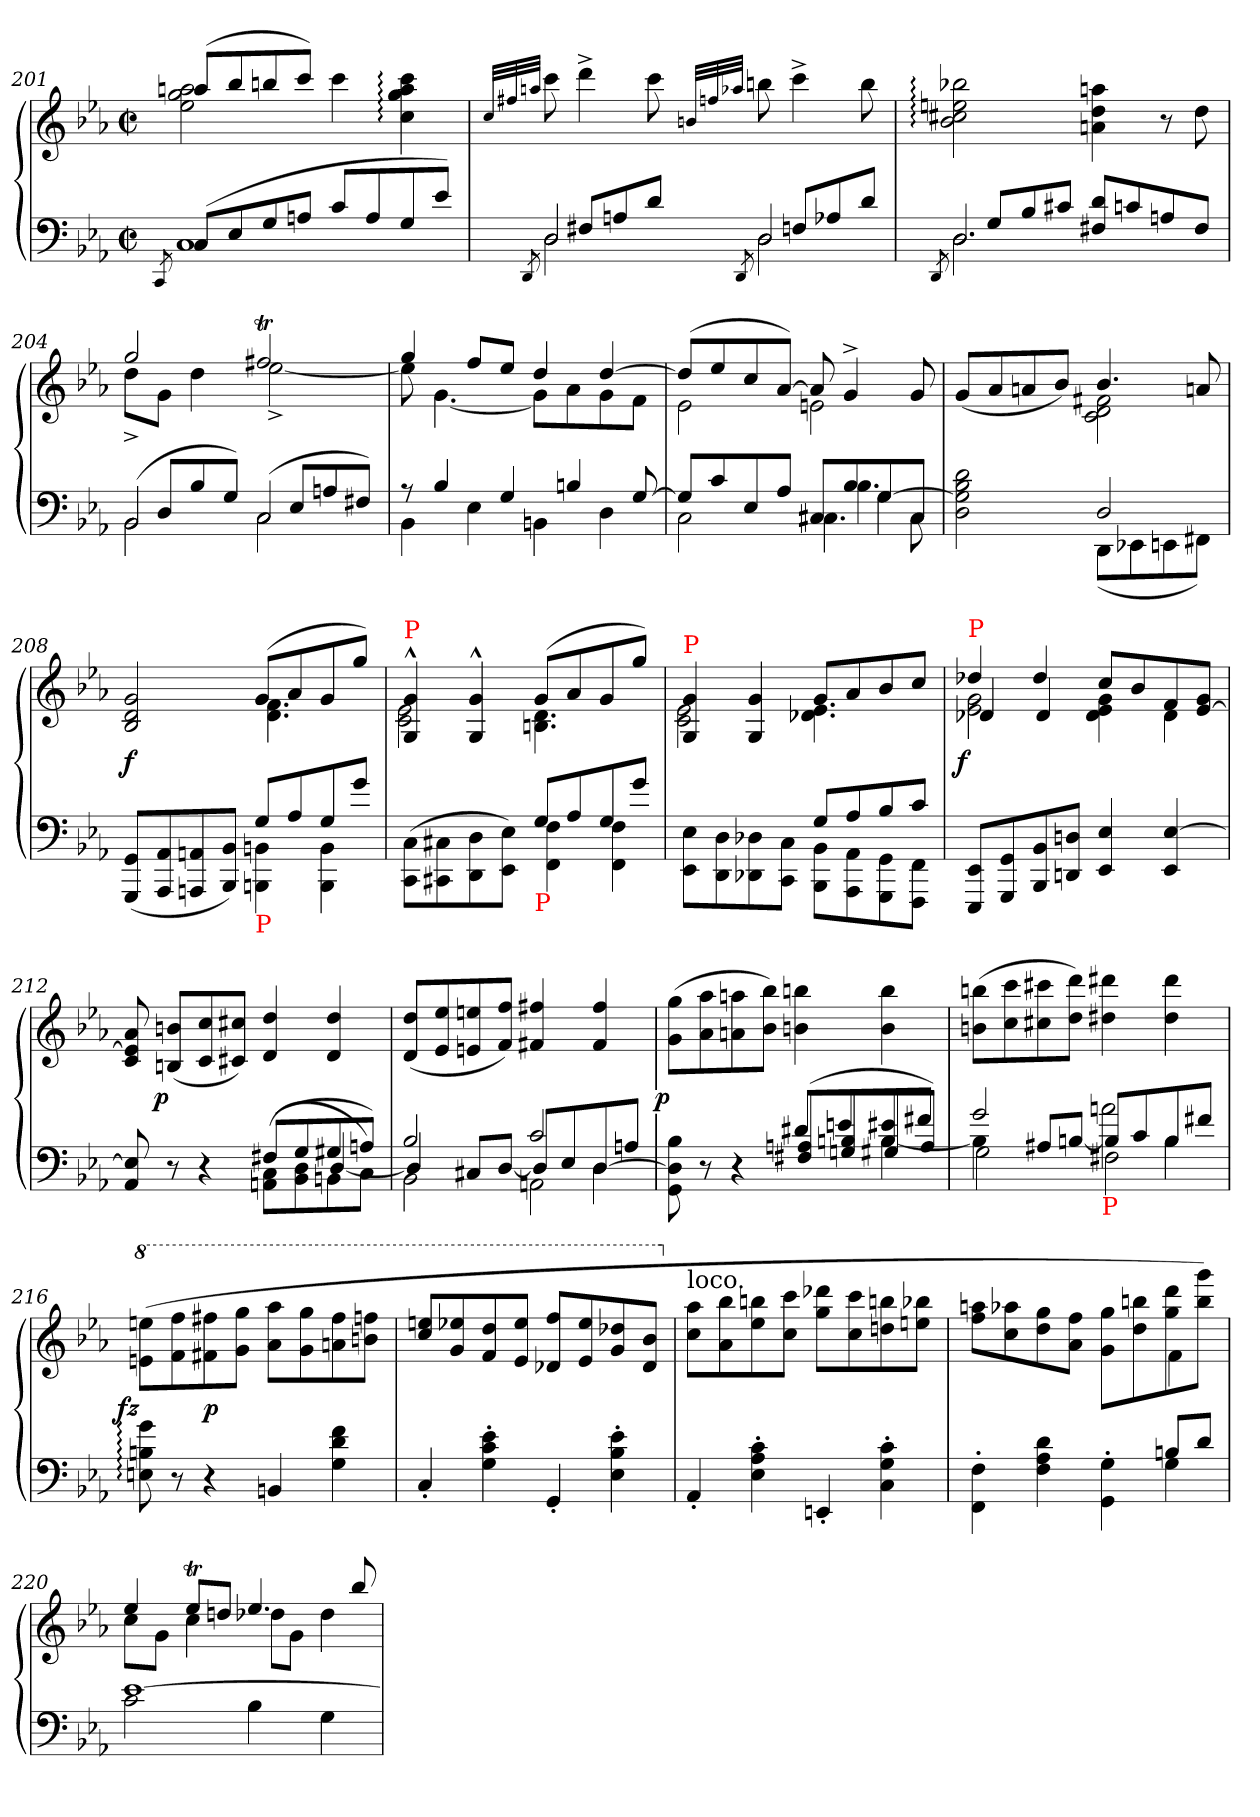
**kern	**kern	**dynam
*part1	*part1	*part1
*staff2	*staff1	*staff1/2
*clefF4	*clefG2	*
*k[b-e-a-]	*k[b-e-a-]	*
*c:	*c:	*
*M2/2	*M2/2	*
*met(c|)	*met(c|)	*
=201	=201	=201
8qCC/	.	.
*^	*^	*
(8CL	1C	(8aanL	2aa 2gg 2ee-	.
8E-	.	8bb-	.	.
8G	.	8bbn	.	.
8AnJ	.	8cccJ)	.	.
8cL	.	4ccc	4ryy	.
8A	.	.	.	.
8G	.	4ryy	4ccc: 4aa: 4gg: 4cc:	.
8e-J)	.	.	.	.
*	*	*v	*v	*
=202	=202	=202	=202
.	.	32qqcc/LLL	.
.	.	32qqff#X/	.
8qDD/	.	32qqaan/JJJ	.
!LO:N:vis=2	!	!	!
8D	2D	8ccc	.
8F#XL	.	4ddd^<	.
8An	.	.	.
8dJ	.	8ccc	.
.	.	32qqbn/LLL	.
.	.	32qqffn/	.
8qDD/	.	32qqaa-X/JJJ	.
!LO:N:vis=2	!	!	!
8D	2D	8bbn	.
8FnL	.	4ccc^<	.
8A-X	.	.	.
8dJ	.	8bb	.
=203	=203	=203	=203
8qDD	.	.	.
!LO:N:vis=2.	!	!	!
8D	2.D	2bb-X: 2een: 2cc#X: 2b-:	.
8GL	.	.	.
8B-	.	.	.
8c#XJ	.	.	.
8d 8F#XL	.	4aan 4dd 4an	.
8cn	.	.	.
8An	4ryy	8r	.
8F#J	.	8dd	.
=204	=204	=204	=204
!LO:N:vis=2	!	!	!
*	*	*^	*
(8BB-	2BB-	2gg	8dd^<L	.
8DL	.	.	8gJ	.
8B-	.	.	4dd	.
8GJ)	.	.	.	.
!LO:N:vis=2	!	!	!	!
(8C	2C	2ff#Xt	[2ee-^	.
8E-L	.	.	.	.
8An	.	.	.	.
8F#XJ)	.	.	.	.
=205	=205	=205	=205	=205
8rA	4BB-	4gg	8ee-]	.
4B-	.	.	[4.g	.
.	4E-	8ffL	.	.
4G	.	8ee-J	.	.
.	4BBn	4dd	8gL]	.
4Bn	.	.	8a-	.
.	4D	[4dd	8g	.
[8G	.	.	8fJ	.
=206	=206	=206	=206	=206
*^	*^	*	*	*
8GL]	2C	2ryy	2ryy	(8ddL]	2e-	.
8c	.	.	.	8ee-	.	.
8E-	.	.	.	8cc	.	.
8A-J	.	.	.	[8a-J)	.	.
8C#XL	8ryy	4ryy	4.C#X\	8a-]	2en	.
8B-	4.B-	.	.	4g^<	.	.
8G	.	[4G\	.	.	.	.
8C#J	.	.	8C#\	8g	.	.
*	*v	*v	*v	*	*	*
=207	=207	=207	=207	=207
2ryy	2d\ 2B-\ 2G]\ 2D\	(8gL	2ryy	.
.	.	8a-	.	.
.	.	8an	.	.
.	.	8b-J)	.	.
2D	(>8DDL	4.b-	2f#X 2d 2c	.
.	8EE-X	.	.	.
.	8EEn	.	.	.
.	8FF#XJ)	8an	.	.
=208	=208	=208	=208	=208
(<8GG 8GGGL	2ryy	2g 2d 2B-	2ryy	f
8AA- 8AAA-	.	.	.	.
8AAn 8AAAn	.	.	.	.
8BB- 8BBB-J)	.	.	.	.
!LO:TX:b:color=red:t=P	!	!	!	!
8G/L	4BBn 4BBBn	(8gL	4.f 4.d	.
8A-/	.	8a-	.	.
8G/	4BB 4BBB	8g	.	.
8g\J	.	8ggJ)	8ryy	.
=209	=209	=209	=209	=209
!	!	!LO:TX:a:color=red:t=P	!	!
(<8C\ 8CC\L	2ryy	4g^^/ 4G^^/	2e- 2c	.
8C#X\ 8CC#X\	.	.	.	.
8D\ 8DD\	.	4g^^/ 4G^^/	.	.
8E-\ 8EE-\J)	.	.	.	.
!LO:TX:b:color=red:t=P	!	!	!	!
8G/L	4F 4FF	(8gL	4.d 4.Bn	.
8A-/	.	8a-	.	.
8G/	4F 4FF	8g	.	.
8g\J	.	8ggJ)	8ryy	.
=210	=210	=210	=210	=210
!	!	!LO:TX:a:color=red:t=P	!	!
8E-\ 8EE-\L	2ryy	4g/ 4G/	2e- 2c	.
8D\ 8DD\	.	.	.	.
8D-X\ 8DD-X\	.	4g/ 4G/	.	.
8C\ 8CC\J	.	.	.	.
8GL	8BB- 8BBB-L	8gL	4.e- 4.d-X	.
8A-	8AA- 8AAA-	8a-	.	.
8B-	8GG 8GGG	8b-	.	.
8cJ	8FF 8FFFJ	8ccJ	8ryy	.
=211	=211	=211	=211	=211
*	*	*	*^	*
!	!	!LO:TX:a:color=red:t=P	!	!	!
!	!	!	!	!	!LO:DY:rj
*v	*v	*	*	*	*
8EE- 8EEE-L	4dd-X	2g 2e-	4d-X	f
8GG 8GGG	.	.	.	.
8BB- 8BBB-	4dd-	.	4d-	.
8Dn 8DDnJ	.	.	.	.
4E- 4EE-	8ccL	4g 4e- 4d-	2ryy	.
.	8b-	.	.	.
[4E- 4EE-	8f	4d-	.	.
.	8g [8e-J	.	.	.
*	*v	*v	*v	*
=212	=212	=212
*^	*	*
*	*^	*	*
8E-] 8AA-	2.ryy	2ryy	8a- 8e-] 8c	.
!	!	!	!	!LO:DY:rj
8r	.	.	(>8bn 8BnL	p
4r	.	.	8cc 8c	.
.	.	.	8cc#X 8c#XJ)	.
(8F#XL	.	(8C\ 8AAn\L	4dd 4d	.
8G	.	8D\ 8BB-\	.	.
8G#X	[4D/	8BBn\	4dd 4d	.
8AnJ)	.	8C\J)	.	.
=213	=213	=213	=213	=213
*	*	*^	*	*
2B-	4D/]	4ryy	2BB-\	(8dd 8dL	.
.	.	.	.	8ee- 8e-	.
.	8C#X/L	4ryy	.	8een 8en	.
.	[8D/J	.	.	8ff 8fJ)	.
2c	8D/L]	4ryy	2AAn\	4ff#X/ 4f#X/	.
.	8E-/	.	.	.	.
.	8D/	[4D\	.	4ff#/ 4f#/	.
.	8An/J	.	.	.	.
*	*	*v	*v	*	*
=214	=214	=214	=214	=214
!	!	!	!	!LO:DY:rj
8B-\ 8D]\ 8GG\	4ryy	2ryy	(8gg 8gL	p
8r	.	.	8aa- 8a-	.
4r	4ryy	.	8aan 8an	.
.	.	.	8bb- 8b-J)	.
8d#XL	4ryy	(8An 8F#XL	4bbn 4bn	.
8en	.	8Bn 8Gn	.	.
8e#X 8B	[4B	8G#X	4bb 4b	.
8f#XJ	.	8AJ)	.	.
=215	=215	=215	=215	=215
*	*	*^	*	*
2g	4Bn]	4ryy	2G\	(8bbn 8bnL	.
.	.	.	.	8ccc 8cc	.
.	8A#X/L	4ryy	.	8ccc#X 8cc#X	.
.	[8B/J	.	.	8ddd 8ddJ)	.
!LO:TX:b:color=red:t=P	!	!	!	!	!
2an\	8B/L]	4ryy	2F#X\	4ddd#X\ 4dd#X\	.
.	8c/	.	.	.	.
.	8B/	4B\	.	4ddd#\ 4dd#\	.
.	8f#X/J	.	.	.	.
*v	*v	*v	*v	*	*
=216	=216	=216
*	*8va	*
*^	*	*
!	!	!	!LO:DY:rj
*v	*v	*	*
8g: 8Bn: 8En:	(8eeen 8eenL	fz
8r	8fff 8ff	.
4r	8fff#X 8ff#X	p
.	8ggg 8ggJ	.
4BBn	8aaa- 8aa-L	.
.	8ggg 8gg	.
4f 4d 4G	8fff# 8aan	.
.	8fffn 8bbnJ	.
=217	=217	=217
4C'<	8eeen/ 8ccc/L	.
.	8eee-X/ 8gg/	.
4e-'> 4c'> 4G'>	8ddd/ 8ff/	.
.	8eee-/ 8ee-/J	.
4GG'<	8fff 8dd-XL	.
.	8eee- 8ee-	.
4e-'> 4B-'> 4E-'>	8ddd-X 8gg	.
.	8bb- 8dd-J	.
=218	=218	=218
*	*X8va	*
!	!LO:TX:a:t=loco.	!
4AA-'<	8aa- 8ccL	.
.	8bb- 8a-	.
4c'> 4A-'> 4E-'>	8bbn 8ee-	.
.	8ccc 8ccJ	.
4EEn'<	8ddd-X 8ggL	.
.	8ccc 8cc	.
4c'> 4G'> 4C'>	8bbn 8ddn	.
.	8bb-X 8eenJ	.
=219	=219	=219
*^	*^	*
2.ryy	4F'\ 4FF'\	8aan 8ffL	2.ryy	.
.	.	8aa-X 8cc	.	.
.	4d\ 4A-\ 4F\	8gg 8dd	.	.
.	.	8ff 8a-J	.	.
.	4G'\ 4GG'\	8gg\ 8g\L	.	.
.	.	8bbn 8dd	.	.
8Bn/L	4G\	8ddd 8gg	4f\	.
8d/J	.	8ggg 8bbJ)	.	.
=220	=220	=220	=220	=220
[1e-	2c	4ee-	8ccL	.
.	.	.	8gJ	.
.	.	8ee-TL	4cc	.
.	.	8ddnJ	.	.
.	4B-	4.ee-	8dd-XL	.
.	.	.	8gJ	.
.	4G	.	4dd-	.
.	.	8bb-	.	.
*v	*v	*	*	*
*	*v	*v	*
=	=	=
*-	*-	*-
